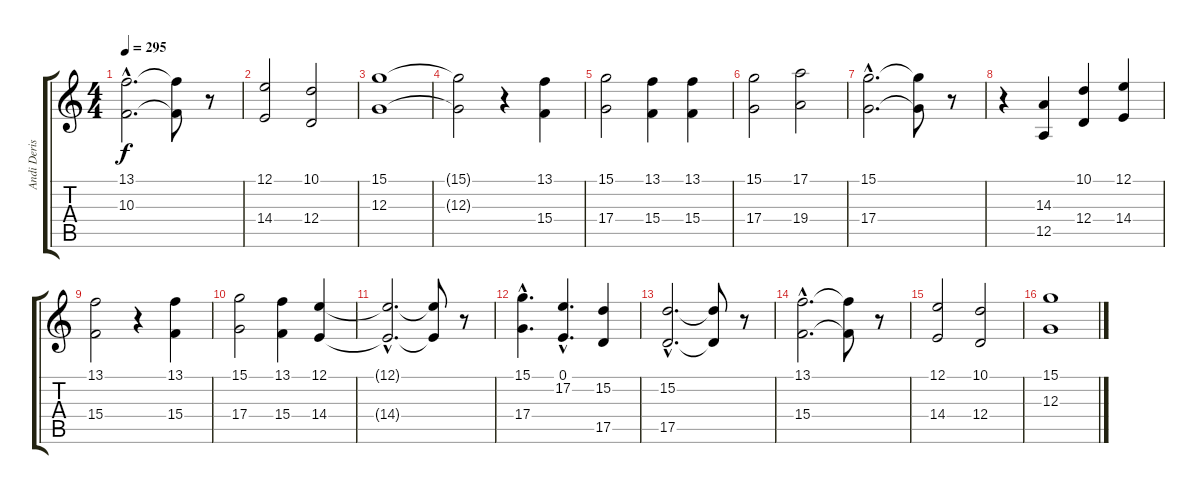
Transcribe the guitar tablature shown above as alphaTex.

\track ("Andi Deris" "Andi Deris") {instrument lead6voice}
\staff {score tabs}
\tuning (E4 B3 G3 D3 A2 E2) {hide}
\ts (4 4)
\tempo 295
\clef g2
\ks c
(13.1{hac} 10.3{hac}).2{d dy f} (13.1{t} 10.3{t}).8 r.8 |
(12.1 14.4).2 (10.1 12.4).2 |
(15.1 12.3).1 |
(15.1{t} 12.3{t}).2 r.4 (13.1 15.4).4 |
(15.1 17.4).2 (13.1 15.4).4 (13.1 15.4).4 |
(15.1 17.4).2 (17.1 19.4).2 |
(15.1{hac} 17.4{hac}).2{d} (15.1{t} 17.4{t}).8 r.8 |
r.4 (14.3 12.5).4 (10.1 12.4).4 (12.1 14.4).4 |
(13.1 15.4).2 r.4 (13.1 15.4).4 |
(15.1 17.4).2 (13.1 15.4).4 (12.1 14.4).4 |
(12.1{hac t} 14.4{hac t}).2{d} (12.1{t} 14.4{t}).8 r.8 |
(15.1{hac} 17.4{hac}).4{d} (0.1{hac} 17.2{hac}).4{d} (15.2 17.5).4 |
(15.2{hac} 17.5{hac}).2{d} (15.2{t} 17.5{t}).8 r.8 |
(13.1{hac} 15.4{hac}).2{d} (13.1{t} 15.4{t}).8 r.8 |
(12.1 14.4).2 (10.1 12.4).2 |
(15.1 12.3).1
